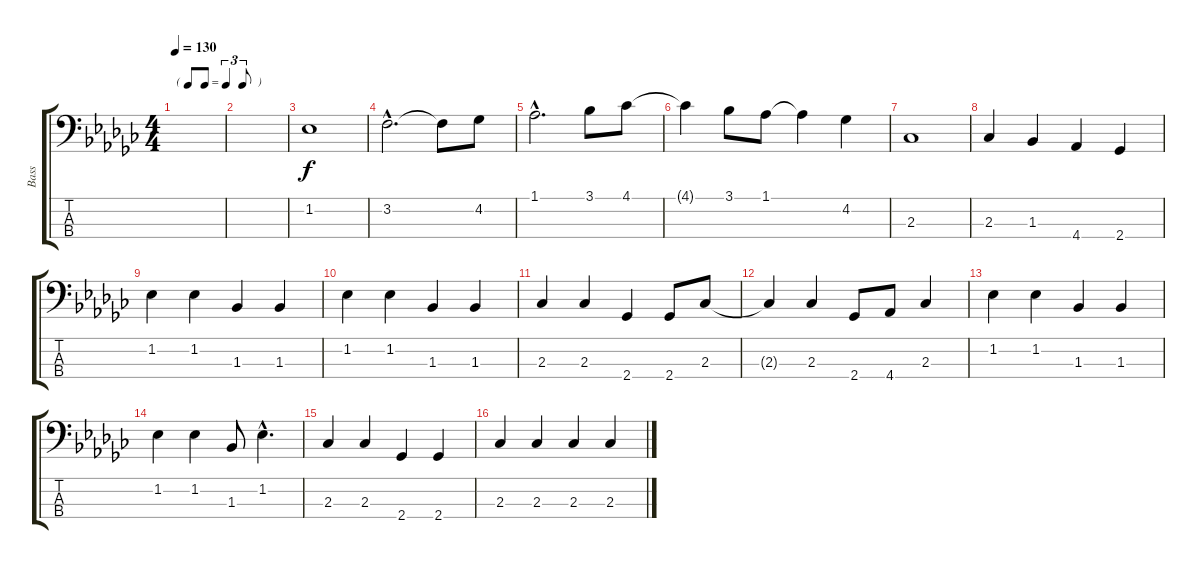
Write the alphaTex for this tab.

\track ("Bass" "Bass") {instrument electricbassfinger}
\staff {score tabs}
\tuning (G2 D2 A1 E1) {hide}
\ts (4 4)
\tf triplet8th
\tempo 130
\clef f4
\ks gb
|
|
1.2.1{dy f} |
3.2{hac}.2{d} 3.2{t}.8 4.2.8 |
1.1{hac}.2{d} 3.1.8 4.1.8 |
4.1{t}.4 3.1.8 1.1.8 1.1{t}.4 4.2.4 |
2.3.1 |
2.3.4 1.3.4 4.4.4 2.4.4 |
1.2.4 1.2.4 1.3.4 1.3.4 |
1.2.4 1.2.4 1.3.4 1.3.4 |
2.3.4 2.3.4 2.4.4 2.4.8 2.3.8 |
2.3{t}.4 2.3.4 2.4.8 4.4.8 2.3.4 |
1.2.4 1.2.4 1.3.4 1.3.4 |
1.2.4 1.2.4 1.3.8 1.2{hac}.4{d} |
2.3.4 2.3.4 2.4.4 2.4.4 |
2.3.4 2.3.4 2.3.4 2.3.4
